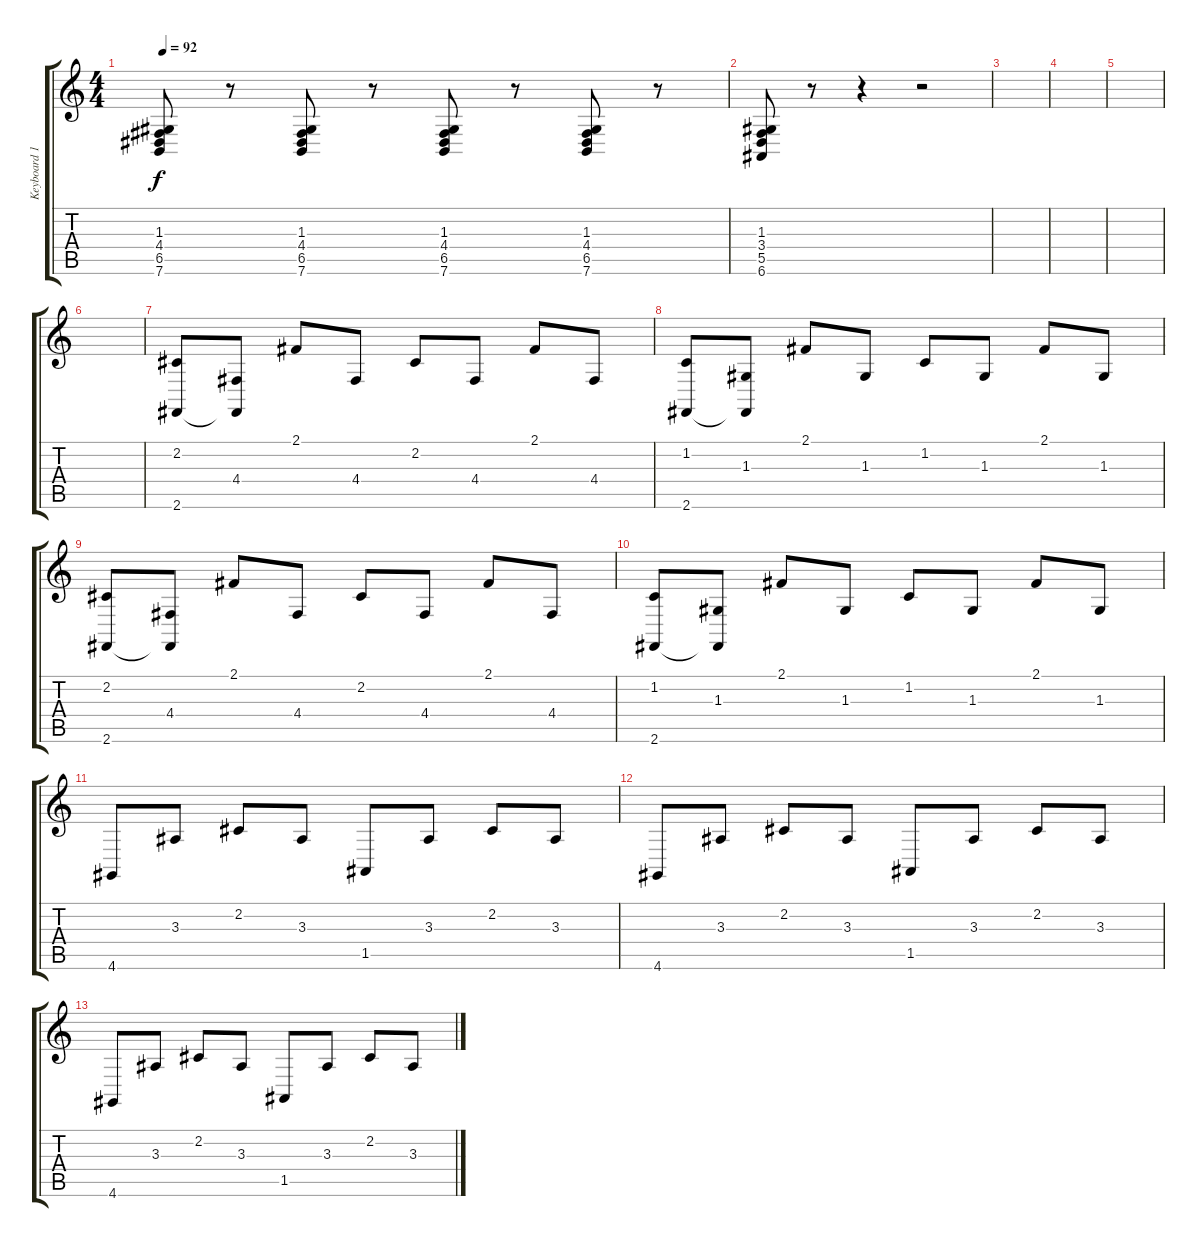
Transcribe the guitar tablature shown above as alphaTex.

\track ("Keyboard 1" "Keyboard 1") {instrument pizzicatostrings}
\staff {score tabs}
\tuning (E4 B3 G3 D3 A2 E2) {hide}
\ts (4 4)
\tempo 92
\clef g2
\ks c
(1.3 4.4 6.5 7.6).8{dy f} r.8 (1.3 4.4 6.5 7.6).8 r.8 (1.3 4.4 6.5 7.6).8 r.8 (1.3 4.4 6.5 7.6).8 r.8 |
(1.3 3.4 5.5 6.6).8 r.8 r.4 r.2 |
|
|
|
|
(2.2 2.6).8 (4.4 2.6{t}).8 2.1.8 4.4.8 2.2.8 4.4.8 2.1.8 4.4.8 |
(1.2 2.6).8 (1.3 2.6{t}).8 2.1.8 1.3.8 1.2.8 1.3.8 2.1.8 1.3.8 |
(2.2 2.6).8 (4.4 2.6{t}).8 2.1.8 4.4.8 2.2.8 4.4.8 2.1.8 4.4.8 |
(1.2 2.6).8 (1.3 2.6{t}).8 2.1.8 1.3.8 1.2.8 1.3.8 2.1.8 1.3.8 |
4.6.8 3.3.8 2.2.8 3.3.8 1.5.8 3.3.8 2.2.8 3.3.8 |
4.6.8 3.3.8 2.2.8 3.3.8 1.5.8 3.3.8 2.2.8 3.3.8 |
4.6.8 3.3.8 2.2.8 3.3.8 1.5.8 3.3.8 2.2.8 3.3.8
